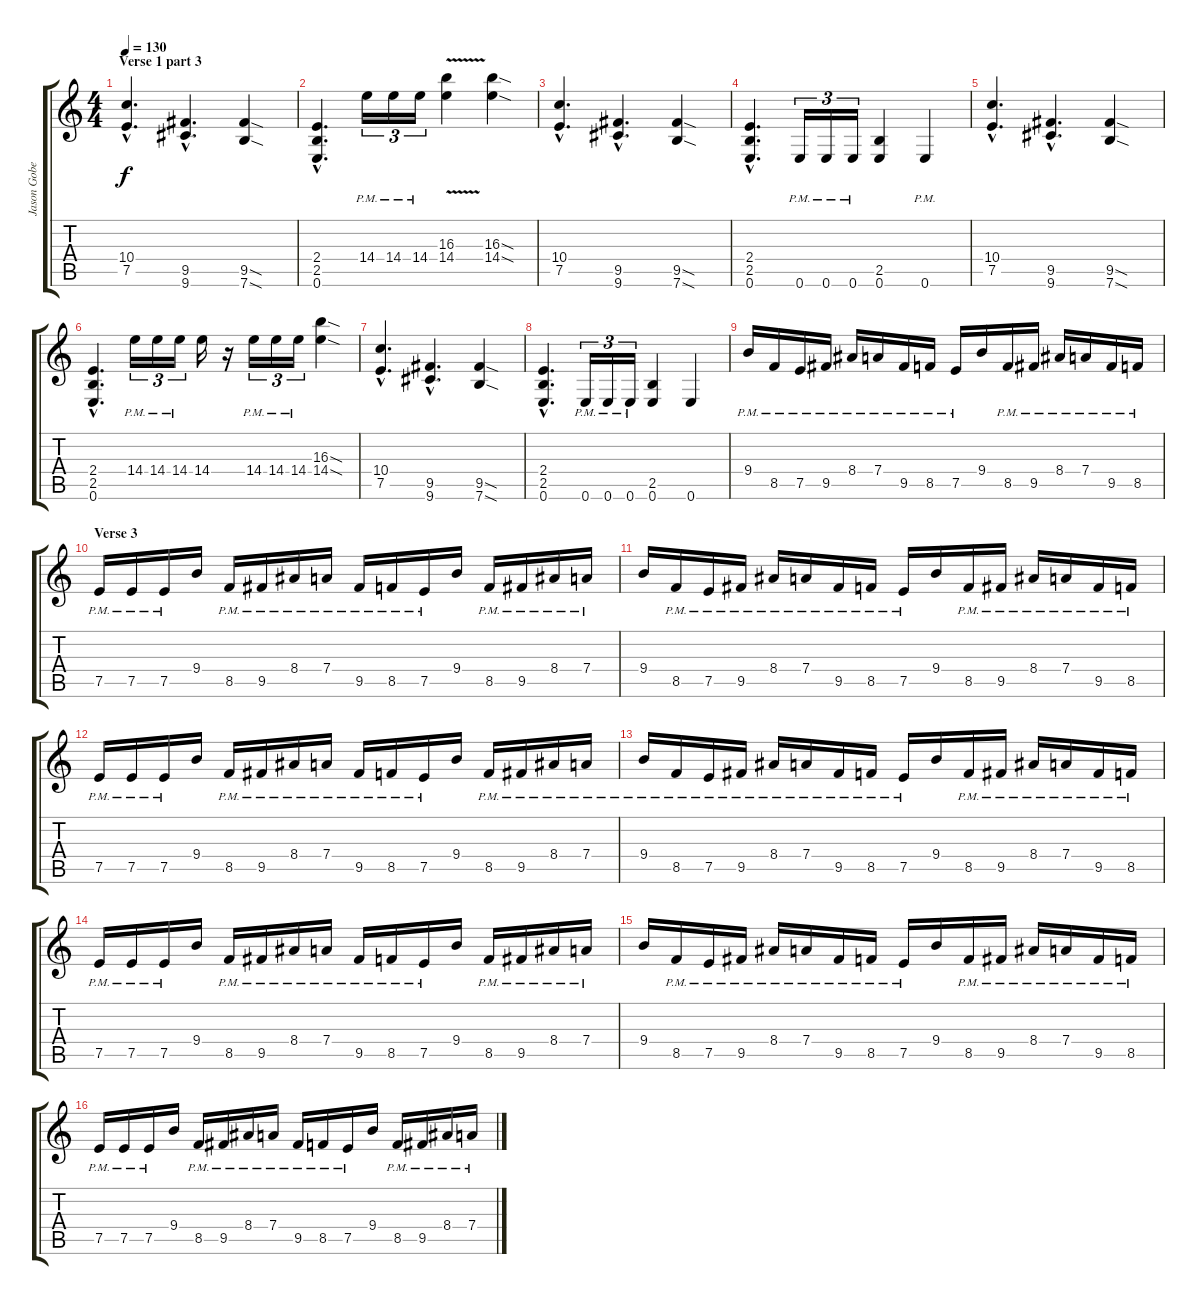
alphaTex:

\track ("Jason Gobel" "Jason Gobe") {instrument distortionguitar}
\staff {score tabs}
\tuning (E4 B3 G3 D3 A2 E2) {hide}
\ts (4 4)
\section ("" "Verse 1 part 3")
\tempo 130
\clef g2
\ks c
(10.4{hac} 7.5{hac}).4{d dy f} (9.5{hac} 9.6{hac}).4{d} (9.5{sod} 7.6{sod}).4 |
(2.4{hac} 2.5{hac} 0.6{hac}).4{d} 14.4{pm}.16{tu (3 2)} 14.4{pm}.16{tu (3 2)} 14.4{pm}.16{tu (3 2)} (16.3{v} 14.4{v}).4 (16.3{sod} 14.4{sod}).4 |
(10.4{hac} 7.5{hac}).4{d} (9.5{hac} 9.6{hac}).4{d} (9.5{sod} 7.6{sod}).4 |
(2.4{hac} 2.5{hac} 0.6{hac}).4{d} 0.6{pm}.16{tu (3 2)} 0.6{pm}.16{tu (3 2)} 0.6{pm}.16{tu (3 2)} (2.5 0.6).4 0.6{pm}.4 |
(10.4{hac} 7.5{hac}).4{d} (9.5{hac} 9.6{hac}).4{d} (9.5{sod} 7.6{sod}).4 |
(2.4{hac} 2.5{hac} 0.6{hac}).4{d} 14.4{pm}.16{tu (3 2)} 14.4{pm}.16{tu (3 2)} 14.4{pm}.16{tu (3 2)} 14.4.16 r.16 14.4{pm}.16{tu (3 2)} 14.4{pm}.16{tu (3 2)} 14.4{pm}.16{tu (3 2)} (16.3{sod} 14.4{sod}).4 |
(10.4{hac} 7.5{hac}).4{d} (9.5{hac} 9.6{hac}).4{d} (9.5{sod} 7.6{sod}).4 |
(2.4{hac} 2.5{hac} 0.6{hac}).4{d} 0.6{pm}.16{tu (3 2)} 0.6{pm}.16{tu (3 2)} 0.6{pm}.16{tu (3 2)} (2.5 0.6).4 0.6.4 |
9.4{pm}.16 8.5{pm}.16 7.5{pm}.16 9.5{pm}.16 8.4{pm}.16 7.4{pm}.16 9.5{pm}.16 8.5{pm}.16 7.5{pm}.16 9.4.16 8.5{pm}.16 9.5{pm}.16 8.4{pm}.16 7.4{pm}.16 9.5{pm}.16 8.5{pm}.16 |
\section ("" "Verse 3")
7.5{pm}.16 7.5{pm}.16 7.5{pm}.16 9.4.16 8.5{pm}.16 9.5{pm}.16 8.4{pm}.16 7.4{pm}.16 9.5{pm}.16 8.5{pm}.16 7.5{pm}.16 9.4.16 8.5{pm}.16 9.5{pm}.16 8.4{pm}.16 7.4{pm}.16 |
9.4.16 8.5{pm}.16 7.5{pm}.16 9.5{pm}.16 8.4{pm}.16 7.4{pm}.16 9.5{pm}.16 8.5{pm}.16 7.5{pm}.16 9.4.16 8.5{pm}.16 9.5{pm}.16 8.4{pm}.16 7.4{pm}.16 9.5{pm}.16 8.5{pm}.16 |
7.5{pm}.16 7.5{pm}.16 7.5{pm}.16 9.4.16 8.5{pm}.16 9.5{pm}.16 8.4{pm}.16 7.4{pm}.16 9.5{pm}.16 8.5{pm}.16 7.5{pm}.16 9.4.16 8.5{pm}.16 9.5{pm}.16 8.4{pm}.16 7.4{pm}.16 |
9.4{pm}.16 8.5{pm}.16 7.5{pm}.16 9.5{pm}.16 8.4{pm}.16 7.4{pm}.16 9.5{pm}.16 8.5{pm}.16 7.5{pm}.16 9.4.16 8.5{pm}.16 9.5{pm}.16 8.4{pm}.16 7.4{pm}.16 9.5{pm}.16 8.5{pm}.16 |
7.5{pm}.16 7.5{pm}.16 7.5{pm}.16 9.4.16 8.5{pm}.16 9.5{pm}.16 8.4{pm}.16 7.4{pm}.16 9.5{pm}.16 8.5{pm}.16 7.5{pm}.16 9.4.16 8.5{pm}.16 9.5{pm}.16 8.4{pm}.16 7.4{pm}.16 |
9.4.16 8.5{pm}.16 7.5{pm}.16 9.5{pm}.16 8.4{pm}.16 7.4{pm}.16 9.5{pm}.16 8.5{pm}.16 7.5{pm}.16 9.4.16 8.5{pm}.16 9.5{pm}.16 8.4{pm}.16 7.4{pm}.16 9.5{pm}.16 8.5{pm}.16 |
7.5{pm}.16 7.5{pm}.16 7.5{pm}.16 9.4.16 8.5{pm}.16 9.5{pm}.16 8.4{pm}.16 7.4{pm}.16 9.5{pm}.16 8.5{pm}.16 7.5{pm}.16 9.4.16 8.5{pm}.16 9.5{pm}.16 8.4{pm}.16 7.4{pm}.16
